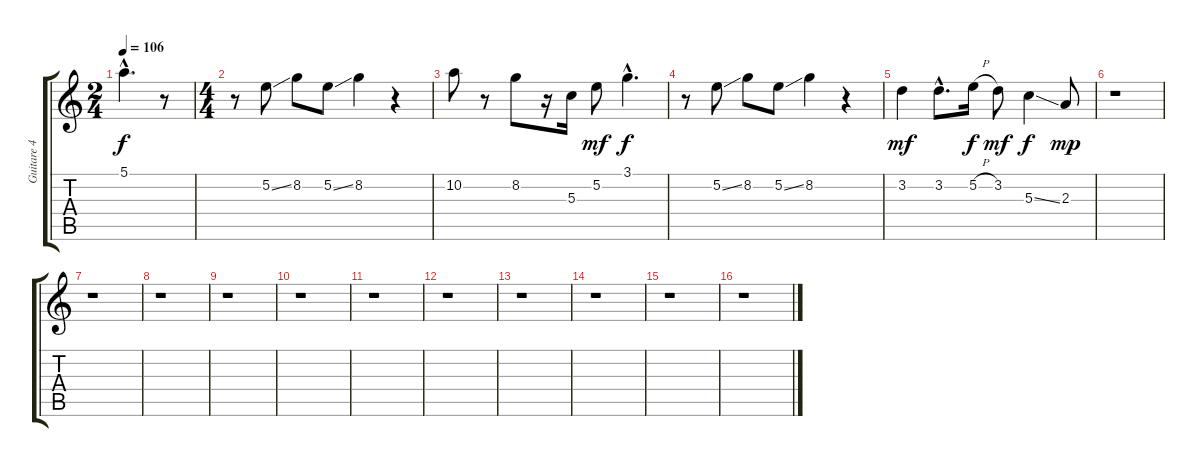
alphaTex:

\track ("Guitare 4" "Guitare 4") {instrument distortionguitar}
\staff {score tabs}
\tuning (E4 B3 G3 D3 A2 E2) {hide}
\ts (2 4)
\tempo 106
\clef g2
\ks c
5.1{hac t}.4{d dy f} r.8 |
\ts (4 4)
r.8 5.2{ss}.8 8.2.8 5.2{ss}.8 8.2.4 r.4 |
10.2.8 r.8 8.2.8 r.16 5.3.16 5.2.8{dy mf} 3.1{hac}.4{d dy f} |
r.8 5.2{ss}.8 8.2.8 5.2{ss}.8 8.2.4 r.4 |
3.2.4{dy mf} 3.2{hac}.8{d} 5.2{h}.16{dy f} 3.2.8{dy mf} 5.3{ss}.4{dy f} 2.3.8{dy mp} |
r.1 |
r.1 |
r.1 |
r.1 |
r.1 |
r.1 |
r.1 |
r.1 |
r.1 |
r.1 |
r.1
